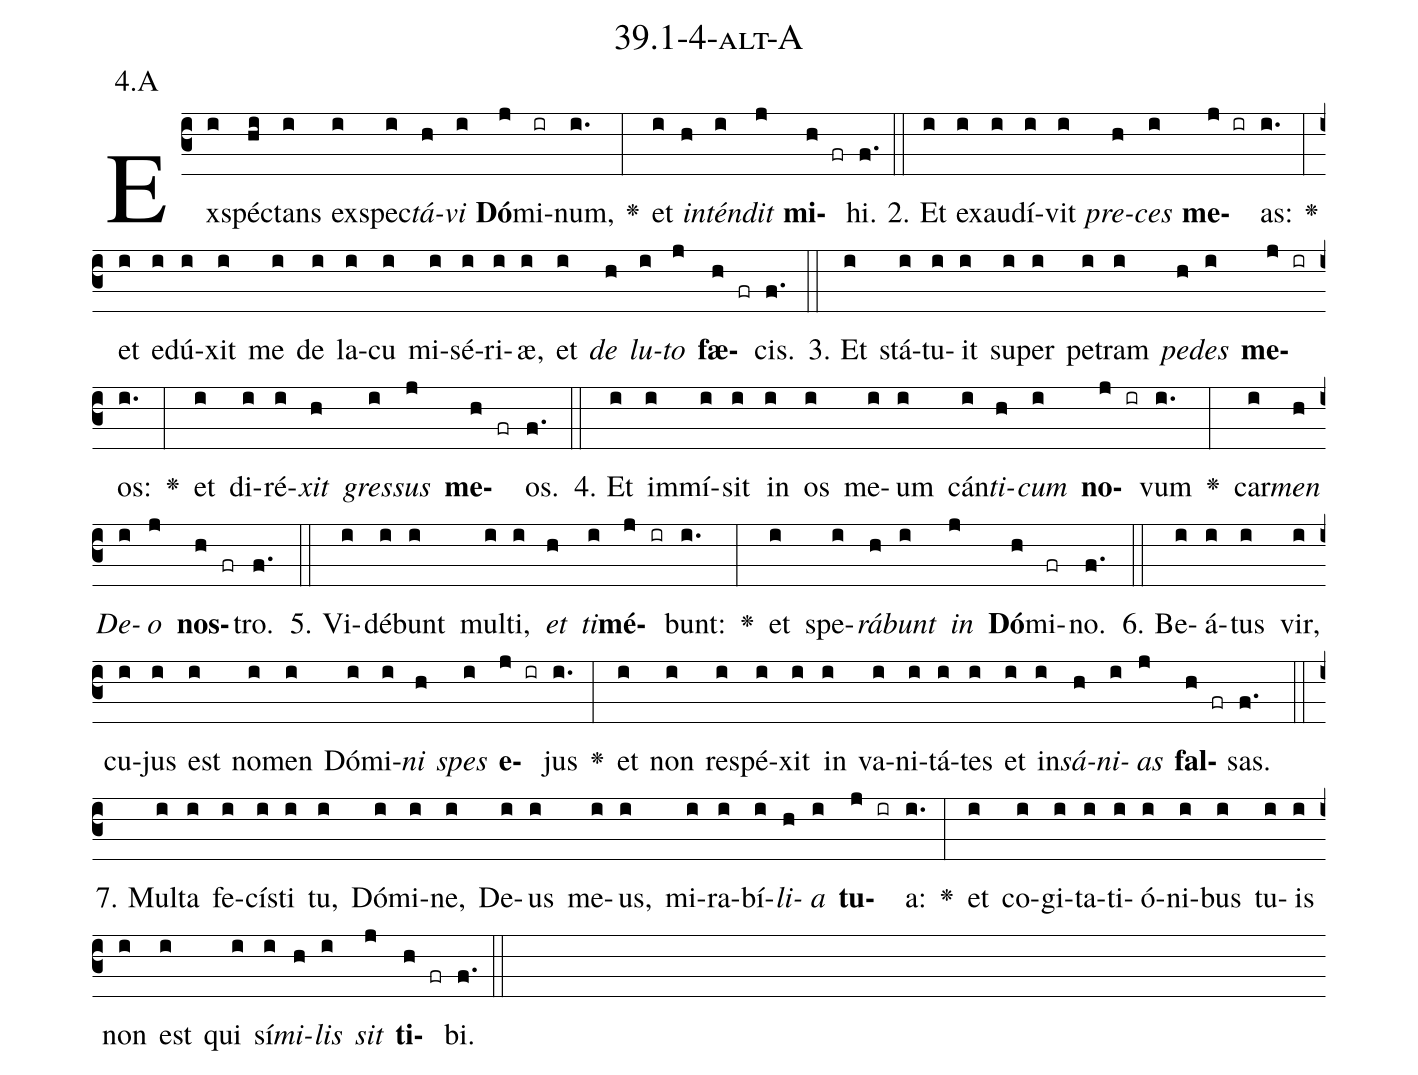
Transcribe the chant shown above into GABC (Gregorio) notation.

name: 39.1-4-alt-A;
annotation: 4.A;
%%
(c3)Ex(i)spéc(hi)tans(i) ex(i)spec(i)<i>tá</i>(h)<i>vi</i>(i) <b>Dó</b>(j)mi(ir)num,(i.) <v>\greheightstar</v>(:) et(i) <i>in</i>(h)<i>tén</i>(i)<i>dit</i>(j) <b>mi</b>(h fr)hi.(f.) (::)
2. Et(i) ex(i)au(i)dí(i)vit(i) <i>pre</i>(h)<i>ces</i>(i) <b>me</b>(j ir)as:(i.) <v>\greheightstar</v>(:) et(i) e(i)dú(i)xit(i) me(i) de(i) la(i)cu(i) mi(i)sé(i)ri(i)æ,(i) et(i) <i>de</i>(h) <i>lu</i>(i)<i>to</i>(j) <b>fæ</b>(h fr)cis.(f.) (::)
3. Et(i) stá(i)tu(i)it(i) su(i)per(i) pe(i)tram(i) <i>pe</i>(h)<i>des</i>(i) <b>me</b>(j ir)os:(i.) <v>\greheightstar</v>(:) et(i) di(i)ré(i)<i>xit</i>(h) <i>gres</i>(i)<i>sus</i>(j) <b>me</b>(h fr)os.(f.) (::)
4. Et(i) im(i)mí(i)sit(i) in(i) os(i) me(i)um(i) cán(i)<i>ti</i>(h)<i>cum</i>(i) <b>no</b>(j ir)vum(i.) <v>\greheightstar</v>(:) car(i)<i>men</i>(h) <i>De</i>(i)<i>o</i>(j) <b>nos</b>(h fr)tro.(f.) (::)
5. Vi(i)dé(i)bunt(i) mul(i)ti,(i) <i>et</i>(h) <i>ti</i>(i)<b>mé</b>(j ir)bunt:(i.) <v>\greheightstar</v>(:) et(i) spe(i)<i>rá</i>(h)<i>bunt</i>(i) <i>in</i>(j) <b>Dó</b>(h)mi(fr)no.(f.) (::)
6. Be(i)á(i)tus(i) vir,(i) cu(i)jus(i) est(i) no(i)men(i) Dó(i)mi(i)<i>ni</i>(h) <i>spes</i>(i) <b>e</b>(j ir)jus(i.) <v>\greheightstar</v>(:) et(i) non(i) re(i)spé(i)xit(i) in(i) va(i)ni(i)tá(i)tes(i) et(i) in(i)<i>sá</i>(h)<i>ni</i>(i)<i>as</i>(j) <b>fal</b>(h fr)sas.(f.) (::)
7. Mul(i)ta(i) fe(i)cís(i)ti(i) tu,(i) Dó(i)mi(i)ne,(i) De(i)us(i) me(i)us,(i) mi(i)ra(i)bí(i)<i>li</i>(h)<i>a</i>(i) <b>tu</b>(j ir)a:(i.) <v>\greheightstar</v>(:) et(i) co(i)gi(i)ta(i)ti(i)ó(i)ni(i)bus(i) tu(i)is(i) non(i) est(i) qui(i) sí(i)<i>mi</i>(h)<i>lis</i>(i) <i>sit</i>(j) <b>ti</b>(h fr)bi.(f.) (::)
